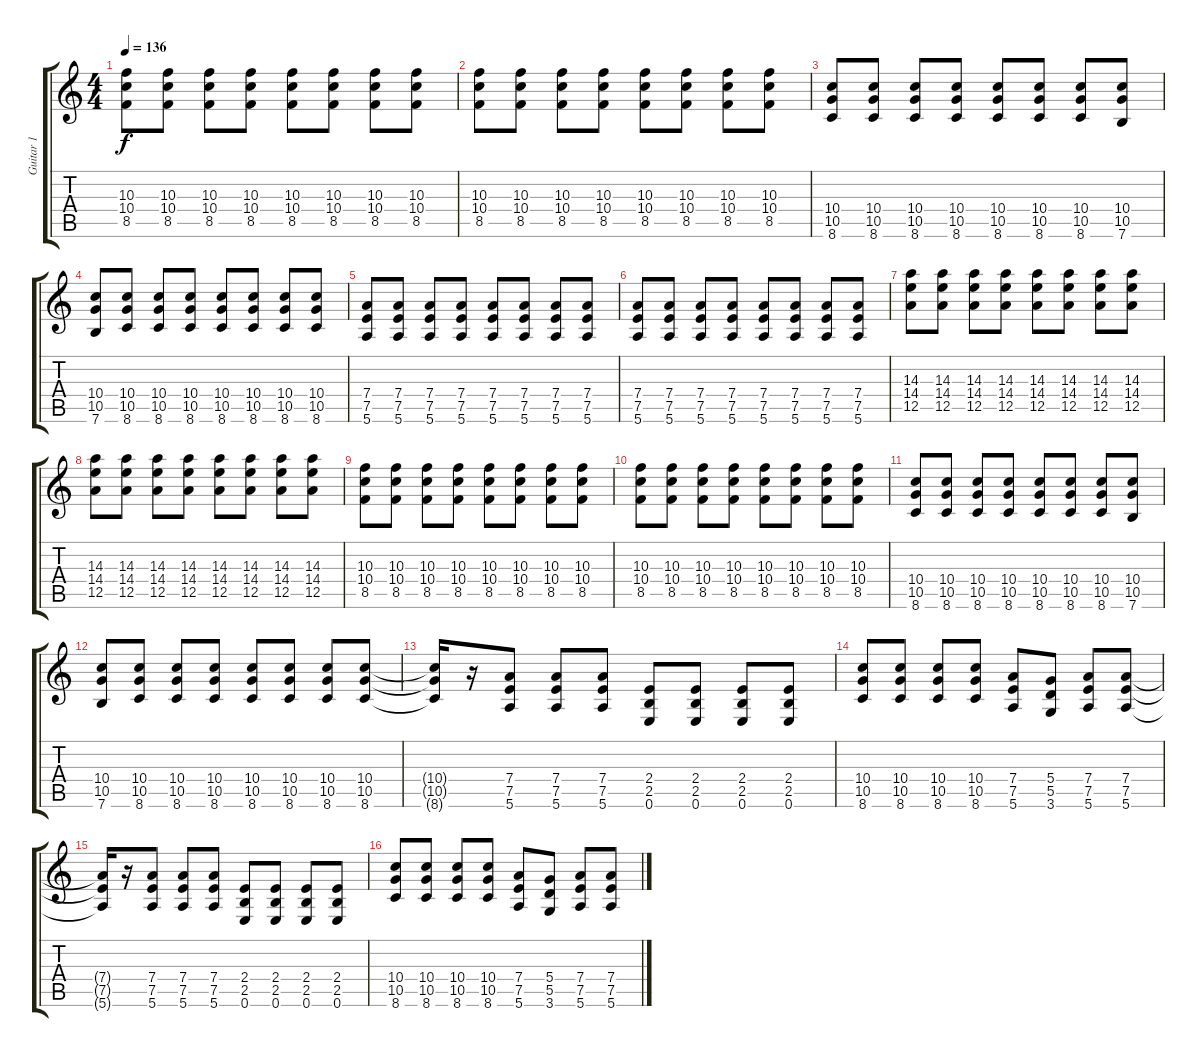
\track ("Guitar 1" "Guitar 1") {instrument distortionguitar}
\staff {score tabs}
\tuning (E4 B3 G3 D3 A2 E2) {hide}
\ts (4 4)
\tempo 136
\clef g2
\ks c
(10.3 10.4 8.5).8{dy f volume 14} (10.3 10.4 8.5).8 (10.3 10.4 8.5).8 (10.3 10.4 8.5).8 (10.3 10.4 8.5).8 (10.3 10.4 8.5).8 (10.3 10.4 8.5).8 (10.3 10.4 8.5).8 |
(10.3 10.4 8.5).8 (10.3 10.4 8.5).8 (10.3 10.4 8.5).8 (10.3 10.4 8.5).8 (10.3 10.4 8.5).8 (10.3 10.4 8.5).8 (10.3 10.4 8.5).8 (10.3 10.4 8.5).8 |
(10.4 10.5 8.6).8{volume 16} (10.4 10.5 8.6).8 (10.4 10.5 8.6).8 (10.4 10.5 8.6).8 (10.4 10.5 8.6).8 (10.4 10.5 8.6).8 (10.4 10.5 8.6).8 (10.4 10.5 7.6).8 |
(10.4 10.5 7.6).8 (10.4 10.5 8.6).8 (10.4 10.5 8.6).8 (10.4 10.5 8.6).8 (10.4 10.5 8.6).8 (10.4 10.5 8.6).8 (10.4 10.5 8.6).8 (10.4 10.5 8.6).8 |
(7.4 7.5 5.6).8 (7.4 7.5 5.6).8 (7.4 7.5 5.6).8 (7.4 7.5 5.6).8 (7.4 7.5 5.6).8 (7.4 7.5 5.6).8 (7.4 7.5 5.6).8 (7.4 7.5 5.6).8 |
(7.4 7.5 5.6).8 (7.4 7.5 5.6).8 (7.4 7.5 5.6).8 (7.4 7.5 5.6).8 (7.4 7.5 5.6).8 (7.4 7.5 5.6).8 (7.4 7.5 5.6).8 (7.4 7.5 5.6).8 |
(14.3 14.4 12.5).8 (14.3 14.4 12.5).8 (14.3 14.4 12.5).8 (14.3 14.4 12.5).8 (14.3 14.4 12.5).8 (14.3 14.4 12.5).8 (14.3 14.4 12.5).8 (14.3 14.4 12.5).8 |
(14.3 14.4 12.5).8 (14.3 14.4 12.5).8 (14.3 14.4 12.5).8 (14.3 14.4 12.5).8 (14.3 14.4 12.5).8 (14.3 14.4 12.5).8 (14.3 14.4 12.5).8 (14.3 14.4 12.5).8 |
(10.3 10.4 8.5).8 (10.3 10.4 8.5).8 (10.3 10.4 8.5).8 (10.3 10.4 8.5).8 (10.3 10.4 8.5).8 (10.3 10.4 8.5).8 (10.3 10.4 8.5).8 (10.3 10.4 8.5).8 |
(10.3 10.4 8.5).8 (10.3 10.4 8.5).8 (10.3 10.4 8.5).8 (10.3 10.4 8.5).8 (10.3 10.4 8.5).8 (10.3 10.4 8.5).8 (10.3 10.4 8.5).8 (10.3 10.4 8.5).8 |
(10.4 10.5 8.6).8 (10.4 10.5 8.6).8 (10.4 10.5 8.6).8 (10.4 10.5 8.6).8 (10.4 10.5 8.6).8 (10.4 10.5 8.6).8 (10.4 10.5 8.6).8 (10.4 10.5 7.6).8 |
(10.4 10.5 7.6).8 (10.4 10.5 8.6).8 (10.4 10.5 8.6).8 (10.4 10.5 8.6).8 (10.4 10.5 8.6).8 (10.4 10.5 8.6).8 (10.4 10.5 8.6).8 (10.4 10.5 8.6).8 |
(10.4{t} 10.5{t} 8.6{t}).16{instrument overdrivenguitar} r.16 (7.4 7.5 5.6).8 (7.4 7.5 5.6).8 (7.4 7.5 5.6).8 (2.4 2.5 0.6).8 (2.4 2.5 0.6).8 (2.4 2.5 0.6).8 (2.4 2.5 0.6).8 |
(10.4 10.5 8.6).8 (10.4 10.5 8.6).8 (10.4 10.5 8.6).8 (10.4 10.5 8.6).8 (7.4 7.5 5.6).8 (5.4 5.5 3.6).8 (7.4 7.5 5.6).8 (7.4 7.5 5.6).8 |
(7.4{t} 7.5{t} 5.6{t}).16 r.16 (7.4 7.5 5.6).8{instrument distortionguitar} (7.4 7.5 5.6).8 (7.4 7.5 5.6).8 (2.4 2.5 0.6).8 (2.4 2.5 0.6).8 (2.4 2.5 0.6).8 (2.4 2.5 0.6).8 |
(10.4 10.5 8.6).8 (10.4 10.5 8.6).8 (10.4 10.5 8.6).8 (10.4 10.5 8.6).8 (7.4 7.5 5.6).8 (5.4 5.5 3.6).8 (7.4 7.5 5.6).8 (7.4 7.5 5.6).8
